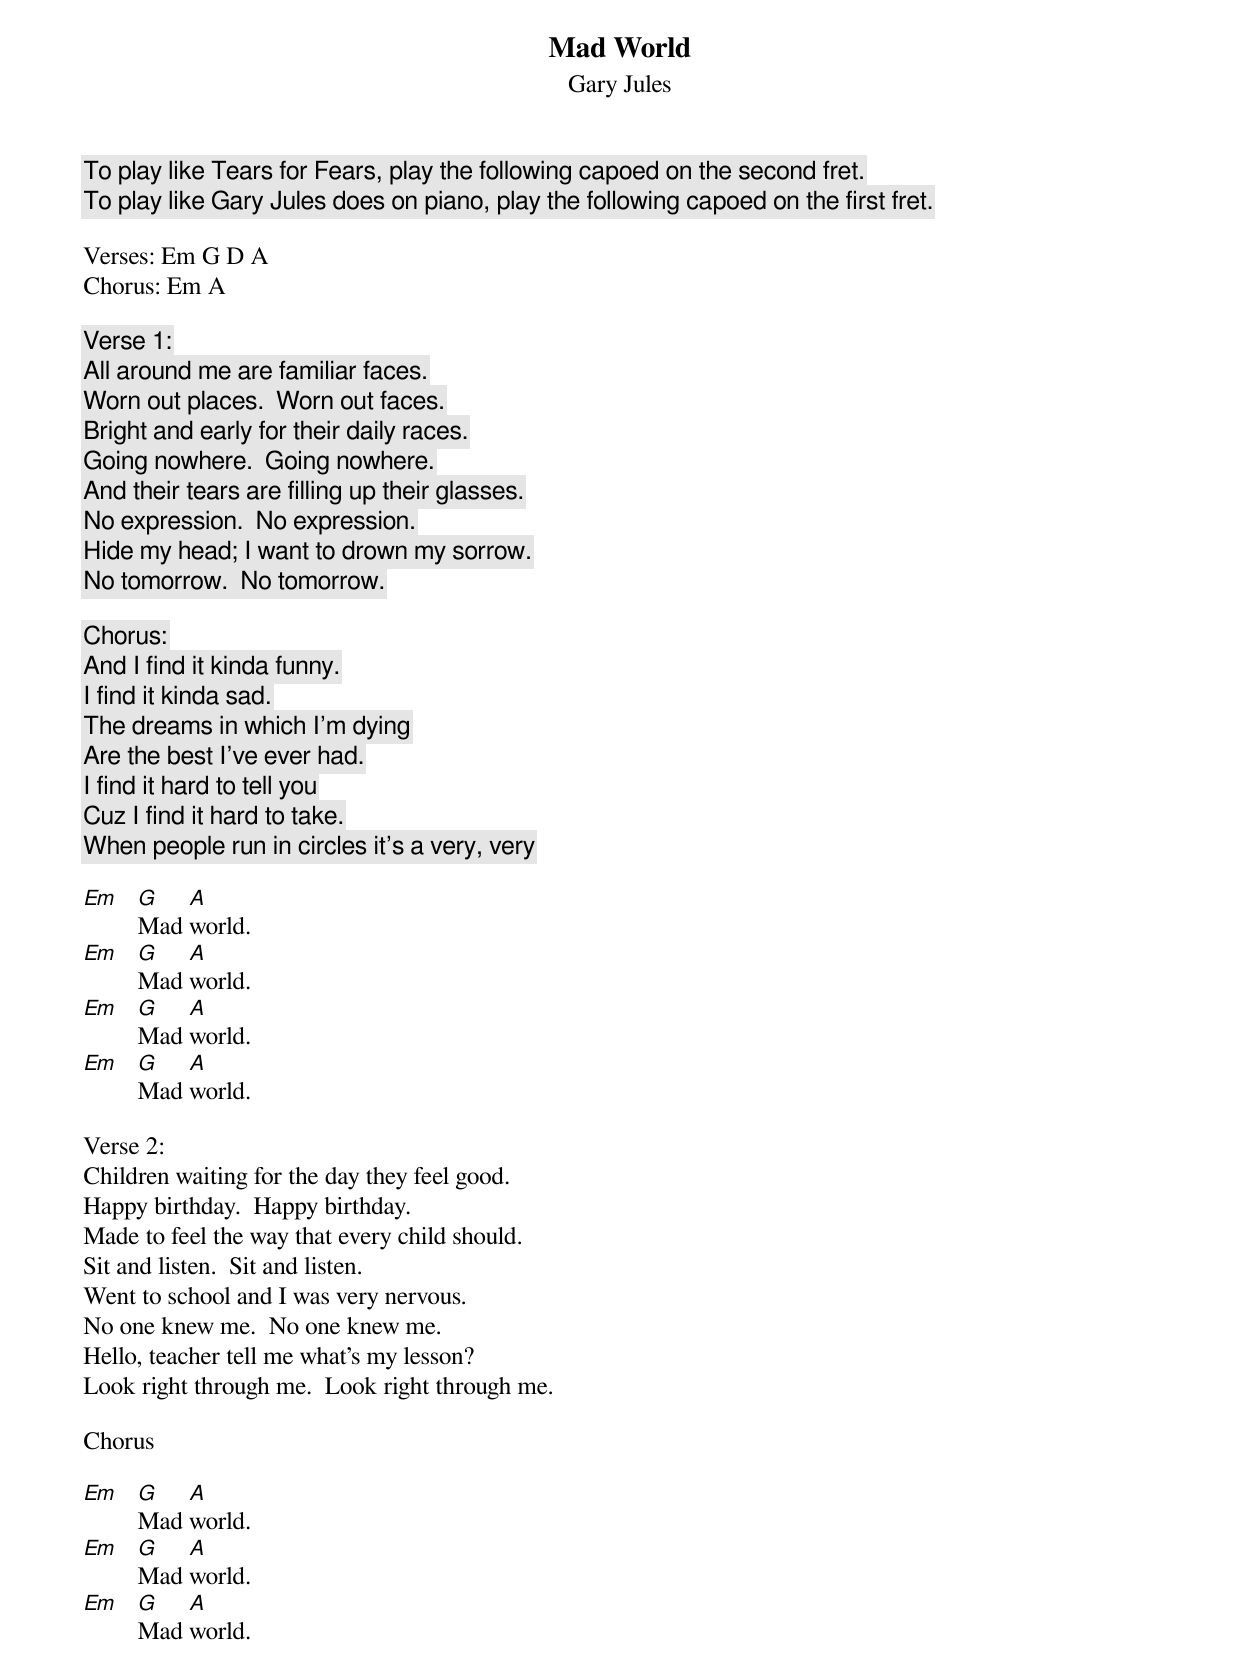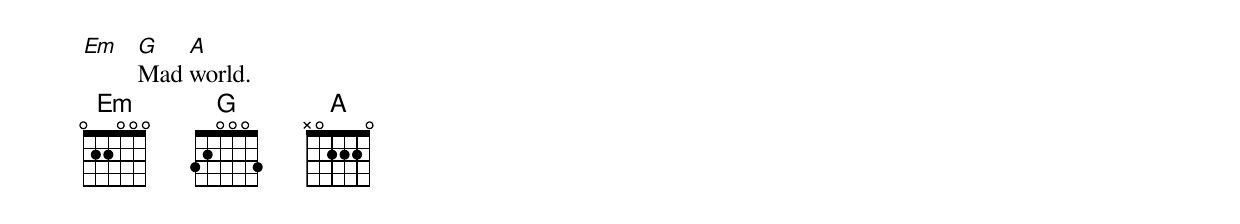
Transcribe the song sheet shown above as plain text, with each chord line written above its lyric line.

Mad World
Gary Jules

To play like Tears for Fears, play the following capoed on the second fret.
To play like Gary Jules does on piano, play the following capoed on the first fret.

Verses: Em G D A
Chorus: Em A

Verse 1:
All around me are familiar faces.
Worn out places.  Worn out faces.
Bright and early for their daily races.
Going nowhere.  Going nowhere.
And their tears are filling up their glasses.
No expression.  No expression.
Hide my head; I want to drown my sorrow.
No tomorrow.  No tomorrow.

Chorus:
And I find it kinda funny.
I find it kinda sad.
The dreams in which I'm dying
Are the best I've ever had.
I find it hard to tell you
Cuz I find it hard to take.
When people run in circles it's a very, very

Em G   A
   Mad world.
Em G   A
   Mad world.
Em G   A
   Mad world.
Em G   A
   Mad world.

Verse 2:
Children waiting for the day they feel good.
Happy birthday.  Happy birthday.
Made to feel the way that every child should.
Sit and listen.  Sit and listen.
Went to school and I was very nervous.
No one knew me.  No one knew me.
Hello, teacher tell me what's my lesson?
Look right through me.  Look right through me.

Chorus

Em G   A
   Mad world.
Em G   A
   Mad world.
Em G   A
   Mad world.
Em G   A
   Mad world.
